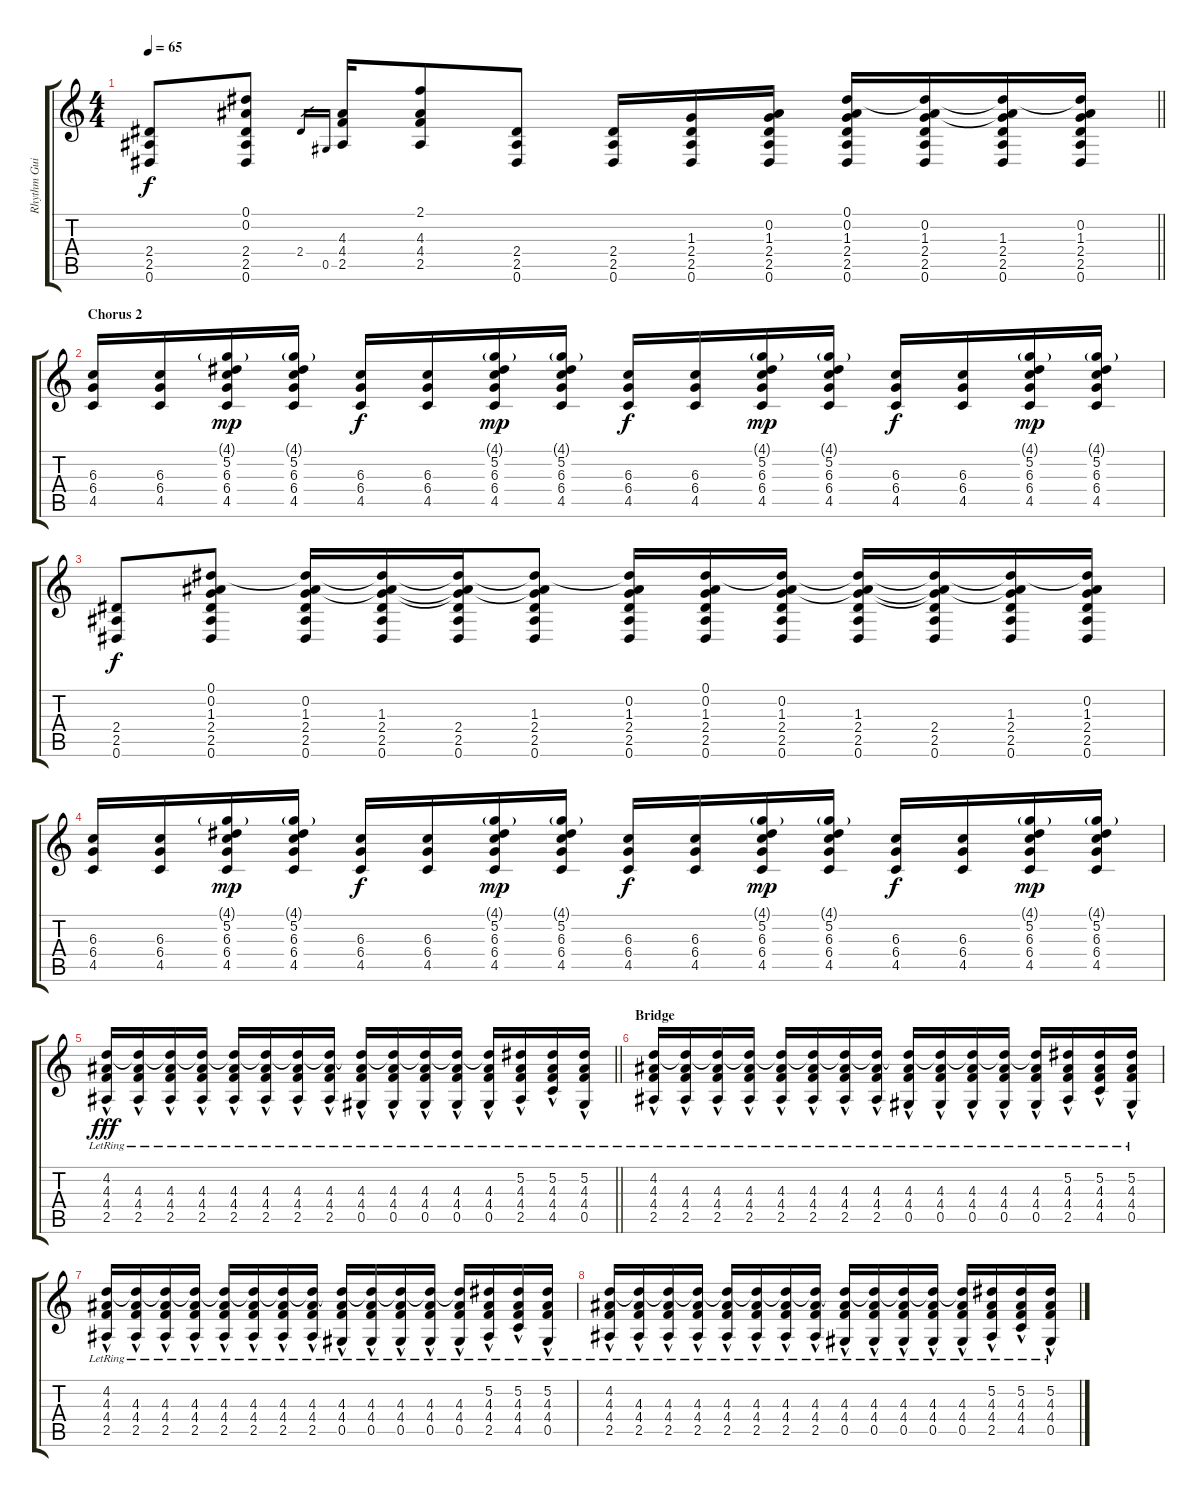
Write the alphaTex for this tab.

\track ("Rhythm Guitar #1" "Rhythm Gui") {instrument overdrivenguitar}
\staff {score tabs}
\tuning (Eb4 Bb3 Gb3 Db3 Ab2 Eb2) {hide}
\ts (4 4)
\tempo 65
\clef g2
\barLineRight lightlight
\ks c
(2.4 2.5 0.6).8{dy f} (0.1 0.2 2.4 2.5 0.6).8 2.4.16{gr} 0.5.16{gr} (4.3 4.4 2.5).16 (2.1 4.3 4.4 2.5).8 (2.4 2.5 0.6).8 (2.4 2.5 0.6).16 (1.3 2.4 2.5 0.6).16 (0.2 1.3 2.4 2.5 0.6).16 (0.1 0.2 1.3 2.4 2.5 0.6).16 (0.1{t} 0.2 1.3 2.4 2.5 0.6).16 (0.1{t} 0.2{t} 1.3 2.4 2.5 0.6).16 (0.1{t} 0.2 1.3 2.4 2.5 0.6).16 |
\section ("" "Chorus 2")
(6.3 6.4 4.5).16 (6.3 6.4 4.5).16 (4.1{g} 5.2 6.3 6.4 4.5).16{dy mp} (4.1{g} 5.2 6.3 6.4 4.5).16 (6.3 6.4 4.5).16{dy f} (6.3 6.4 4.5).16 (4.1{g} 5.2 6.3 6.4 4.5).16{dy mp} (4.1{g} 5.2 6.3 6.4 4.5).16 (6.3 6.4 4.5).16{dy f} (6.3 6.4 4.5).16 (4.1{g} 5.2 6.3 6.4 4.5).16{dy mp} (4.1{g} 5.2 6.3 6.4 4.5).16 (6.3 6.4 4.5).16{dy f} (6.3 6.4 4.5).16 (4.1{g} 5.2 6.3 6.4 4.5).16{dy mp} (4.1{g} 5.2 6.3 6.4 4.5).16 |
(2.4 2.5 0.6).8{dy f} (0.1 0.2 1.3 2.4 2.5 0.6).8 (0.1{t} 0.2 1.3 2.4 2.5 0.6).16 (0.1{t} 0.2{t} 1.3 2.4 2.5 0.6).16 (0.1{t} 0.2{t} 1.3{t} 2.4 2.5 0.6).16 (0.1{t} 0.2{t} 1.3 2.4 2.5 0.6).8 (0.1{t} 0.2 1.3 2.4 2.5 0.6).16 (0.1 0.2 1.3 2.4 2.5 0.6).16 (0.1{t} 0.2 1.3 2.4 2.5 0.6).16 (0.1{t} 0.2{t} 1.3 2.4 2.5 0.6).16 (0.1{t} 0.2{t} 1.3{t} 2.4 2.5 0.6).16 (0.1{t} 0.2{t} 1.3 2.4 2.5 0.6).16 (0.1{t} 0.2 1.3 2.4 2.5 0.6).16 |
(6.3 6.4 4.5).16 (6.3 6.4 4.5).16 (4.1{g} 5.2 6.3 6.4 4.5).16{dy mp} (4.1{g} 5.2 6.3 6.4 4.5).16 (6.3 6.4 4.5).16{dy f} (6.3 6.4 4.5).16 (4.1{g} 5.2 6.3 6.4 4.5).16{dy mp} (4.1{g} 5.2 6.3 6.4 4.5).16 (6.3 6.4 4.5).16{dy f} (6.3 6.4 4.5).16 (4.1{g} 5.2 6.3 6.4 4.5).16{dy mp} (4.1{g} 5.2 6.3 6.4 4.5).16 (6.3 6.4 4.5).16{dy f} (6.3 6.4 4.5).16 (4.1{g} 5.2 6.3 6.4 4.5).16{dy mp} (4.1{g} 5.2 6.3 6.4 4.5).16 |
\barLineRight lightlight
(4.2 4.3 4.4{lr} 2.5{hac lr}).16{dy fff} (4.2{t} 4.3 4.4{lr} 2.5{hac lr}).16 (4.2{t} 4.3 4.4{lr} 2.5{hac lr}).16 (4.2{t} 4.3 4.4{lr} 2.5{hac lr}).16 (4.2{t} 4.3 4.4{lr} 2.5{hac lr}).16 (4.2{t} 4.3 4.4{lr} 2.5{hac lr}).16 (4.2{t} 4.3 4.4{lr} 2.5{hac lr}).16 (4.2{t} 4.3 4.4{lr} 2.5{hac lr}).16 (4.2{t} 4.3 4.4{lr} 0.5{hac lr}).16 (4.2{t} 4.3 4.4{lr} 0.5{hac lr}).16 (4.2{t} 4.3 4.4{lr} 0.5{hac lr}).16 (4.2{t} 4.3 4.4{lr} 0.5{hac lr}).16 (4.2{t} 4.3 4.4{lr} 0.5{hac lr}).16 (5.2{lr} 4.3 4.4{lr} 2.5{hac lr}).16 (5.2{lr} 4.3 4.4{lr} 4.5{hac lr}).16 (5.2{lr} 4.3 4.4{lr} 0.5{hac lr}).16 |
\section ("" "Bridge")
(4.2 4.3 4.4{lr} 2.5{hac lr}).16 (4.2{t} 4.3 4.4{lr} 2.5{hac lr}).16 (4.2{t} 4.3 4.4{lr} 2.5{hac lr}).16 (4.2{t} 4.3 4.4{lr} 2.5{hac lr}).16 (4.2{t} 4.3 4.4{lr} 2.5{hac lr}).16 (4.2{t} 4.3 4.4{lr} 2.5{hac lr}).16 (4.2{t} 4.3 4.4{lr} 2.5{hac lr}).16 (4.2{t} 4.3 4.4{lr} 2.5{hac lr}).16 (4.2{t} 4.3 4.4{lr} 0.5{hac lr}).16 (4.2{t} 4.3 4.4{lr} 0.5{hac lr}).16 (4.2{t} 4.3 4.4{lr} 0.5{hac lr}).16 (4.2{t} 4.3 4.4{lr} 0.5{hac lr}).16 (4.2{t} 4.3 4.4{lr} 0.5{hac lr}).16 (5.2{lr} 4.3 4.4{lr} 2.5{hac lr}).16 (5.2{lr} 4.3 4.4{lr} 4.5{hac lr}).16 (5.2{lr} 4.3 4.4{lr} 0.5{hac lr}).16 |
(4.2 4.3 4.4{lr} 2.5{hac lr}).16 (4.2{t} 4.3 4.4{lr} 2.5{hac lr}).16 (4.2{t} 4.3 4.4{lr} 2.5{hac lr}).16 (4.2{t} 4.3 4.4{lr} 2.5{hac lr}).16 (4.2{t} 4.3 4.4{lr} 2.5{hac lr}).16 (4.2{t} 4.3 4.4{lr} 2.5{hac lr}).16 (4.2{t} 4.3 4.4{lr} 2.5{hac lr}).16 (4.2{t} 4.3 4.4{lr} 2.5{hac lr}).16 (4.2{t} 4.3 4.4{lr} 0.5{hac lr}).16 (4.2{t} 4.3 4.4{lr} 0.5{hac lr}).16 (4.2{t} 4.3 4.4{lr} 0.5{hac lr}).16 (4.2{t} 4.3 4.4{lr} 0.5{hac lr}).16 (4.2{t} 4.3 4.4{lr} 0.5{hac lr}).16 (5.2{lr} 4.3 4.4{lr} 2.5{hac lr}).16 (5.2{lr} 4.3 4.4{lr} 4.5{hac lr}).16 (5.2{lr} 4.3 4.4{lr} 0.5{hac lr}).16 |
(4.2 4.3 4.4{lr} 2.5{hac lr}).16 (4.2{t} 4.3 4.4{lr} 2.5{hac lr}).16 (4.2{t} 4.3 4.4{lr} 2.5{hac lr}).16 (4.2{t} 4.3 4.4{lr} 2.5{hac lr}).16 (4.2{t} 4.3 4.4{lr} 2.5{hac lr}).16 (4.2{t} 4.3 4.4{lr} 2.5{hac lr}).16 (4.2{t} 4.3 4.4{lr} 2.5{hac lr}).16 (4.2{t} 4.3 4.4{lr} 2.5{hac lr}).16 (4.2{t} 4.3 4.4{lr} 0.5{hac lr}).16 (4.2{t} 4.3 4.4{lr} 0.5{hac lr}).16 (4.2{t} 4.3 4.4{lr} 0.5{hac lr}).16 (4.2{t} 4.3 4.4{lr} 0.5{hac lr}).16 (4.2{t} 4.3 4.4{lr} 0.5{hac lr}).16 (5.2{lr} 4.3 4.4{lr} 2.5{hac lr}).16 (5.2{lr} 4.3 4.4{lr} 4.5{hac lr}).16 (5.2{lr} 4.3 4.4{lr} 0.5{hac lr}).16
